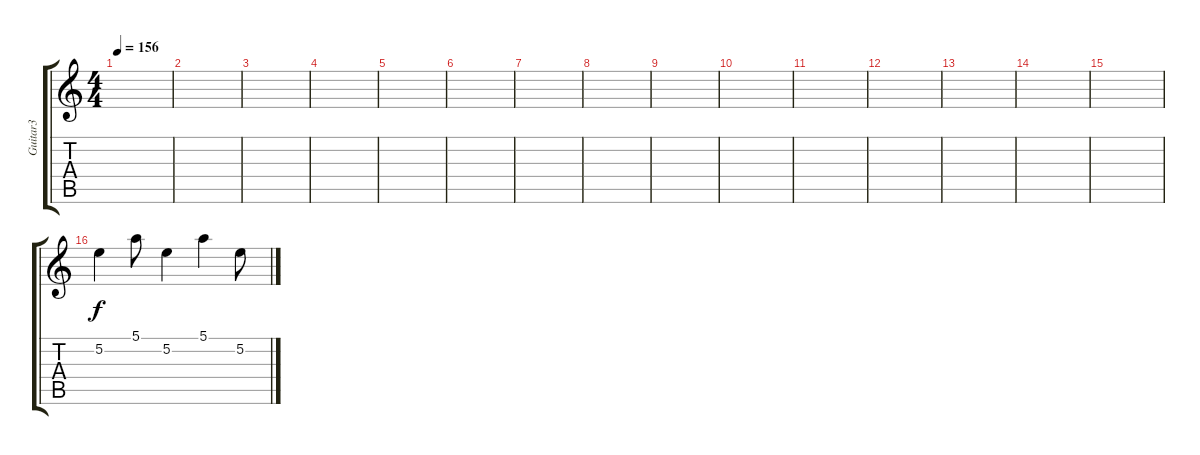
\track ("Guitar3" "Guitar3") {instrument distortionguitar}
\staff {score tabs}
\tuning (E4 B3 G3 D3 A2 E2) {hide}
\ts (4 4)
\tempo 156
\clef g2
\ks c
|
|
|
|
|
|
|
|
|
|
|
|
|
|
|
5.2.4 5.1.8 5.2.4 5.1.4 5.2{ss}.8
